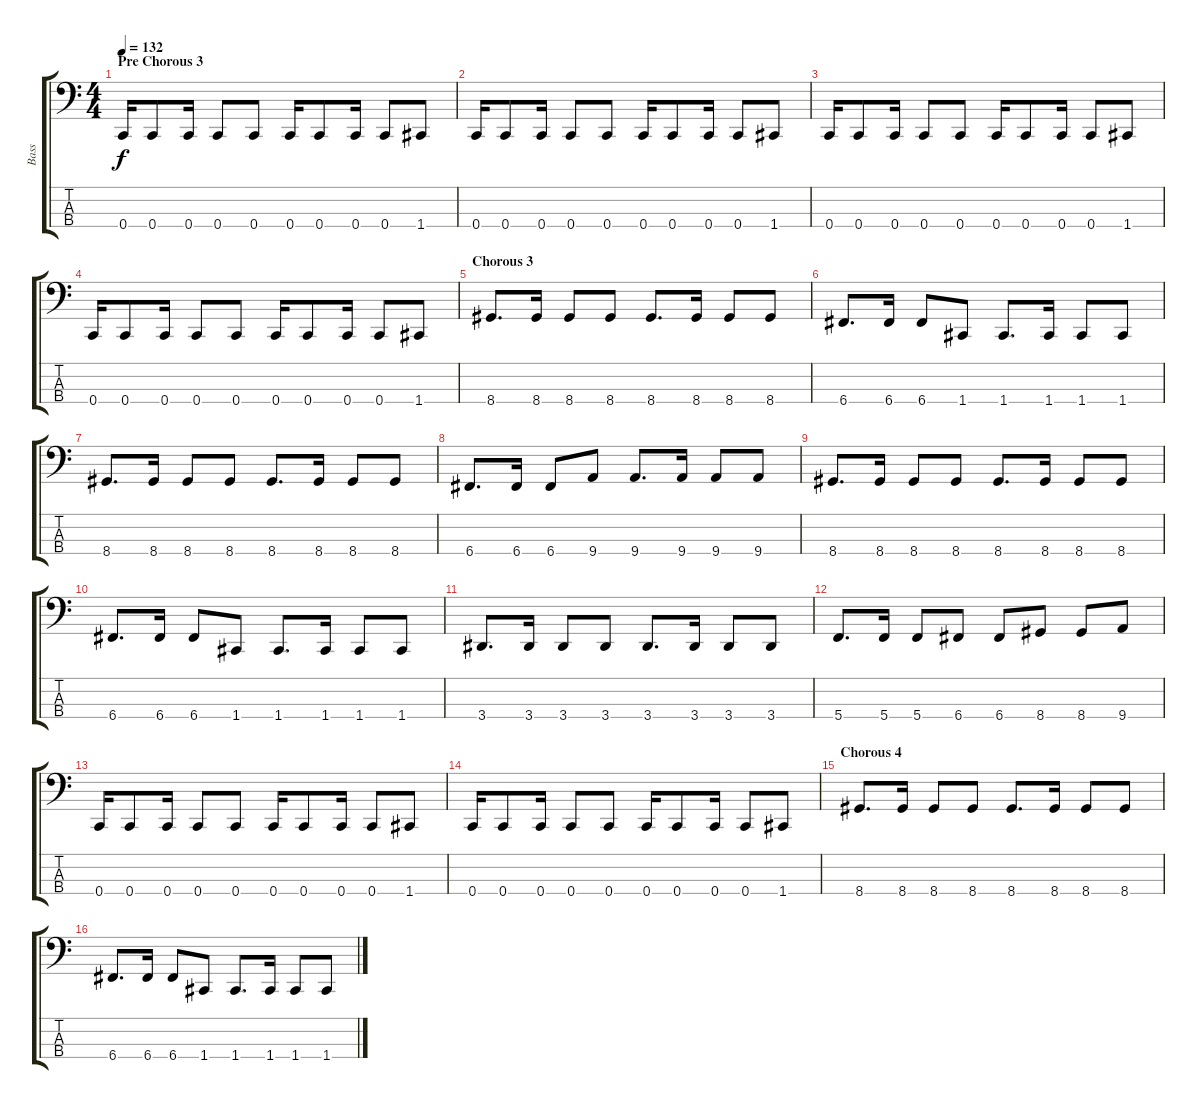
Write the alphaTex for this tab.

\track ("Bass" "Bass") {instrument electricbassfinger}
\staff {score tabs}
\tuning (F2 C2 G1 C1) {hide}
\ts (4 4)
\section ("" "Pre Chorous 3")
\tempo 132
\clef f4
\ks c
0.4.16{dy f} 0.4.8 0.4.16 0.4.8 0.4.8 0.4.16 0.4.8 0.4.16 0.4.8 1.4.8 |
0.4.16 0.4.8 0.4.16 0.4.8 0.4.8 0.4.16 0.4.8 0.4.16 0.4.8 1.4.8 |
0.4.16 0.4.8 0.4.16 0.4.8 0.4.8 0.4.16 0.4.8 0.4.16 0.4.8 1.4.8 |
0.4.16 0.4.8 0.4.16 0.4.8 0.4.8 0.4.16 0.4.8 0.4.16 0.4.8 1.4.8 |
\section ("" "Chorous 3")
8.4.8{d} 8.4.16 8.4.8 8.4.8 8.4.8{d} 8.4.16 8.4.8 8.4.8 |
6.4.8{d} 6.4.16 6.4.8 1.4.8 1.4.8{d} 1.4.16 1.4.8 1.4.8 |
8.4.8{d} 8.4.16 8.4.8 8.4.8 8.4.8{d} 8.4.16 8.4.8 8.4.8 |
6.4.8{d} 6.4.16 6.4.8 9.4.8 9.4.8{d} 9.4.16 9.4.8 9.4.8 |
8.4.8{d} 8.4.16 8.4.8 8.4.8 8.4.8{d} 8.4.16 8.4.8 8.4.8 |
6.4.8{d} 6.4.16 6.4.8 1.4.8 1.4.8{d} 1.4.16 1.4.8 1.4.8 |
3.4.8{d} 3.4.16 3.4.8 3.4.8 3.4.8{d} 3.4.16 3.4.8 3.4.8 |
5.4.8{d} 5.4.16 5.4.8 6.4.8 6.4.8 8.4.8 8.4.8 9.4.8 |
\section ("" "")
0.4.16 0.4.8 0.4.16 0.4.8 0.4.8 0.4.16 0.4.8 0.4.16 0.4.8 1.4.8 |
0.4.16 0.4.8 0.4.16 0.4.8 0.4.8 0.4.16 0.4.8 0.4.16 0.4.8 1.4.8 |
\section ("" "Chorous 4")
8.4.8{d} 8.4.16 8.4.8 8.4.8 8.4.8{d} 8.4.16 8.4.8 8.4.8 |
6.4.8{d} 6.4.16 6.4.8 1.4.8 1.4.8{d} 1.4.16 1.4.8 1.4.8
